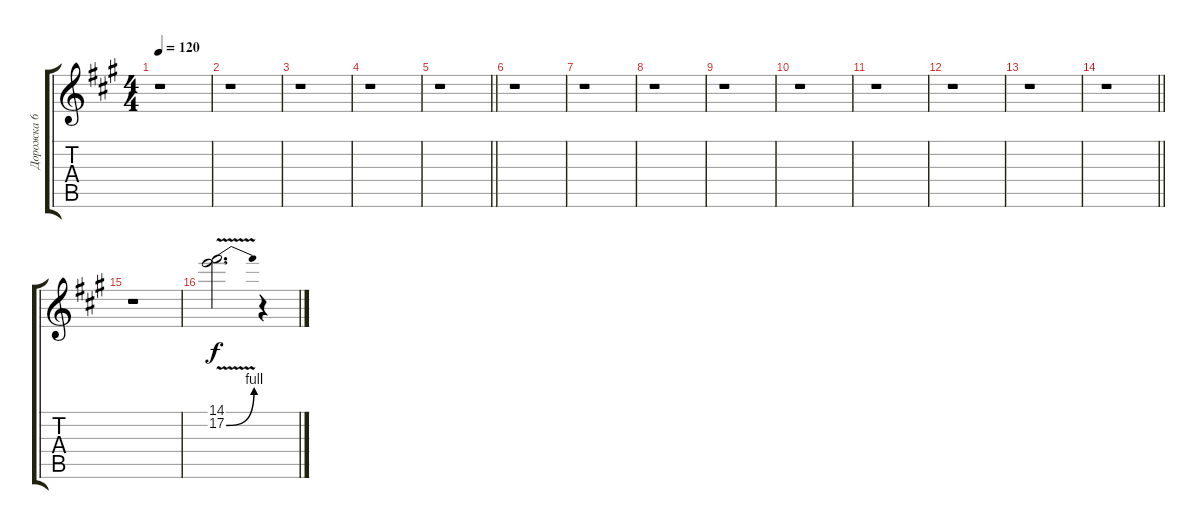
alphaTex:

\track ("Дорожка 6" "Дорожка 6") {instrument distortionguitar}
\staff {score tabs}
\tuning (E4 B3 G3 D3 A2 E2) {hide}
\ts (4 4)
\tempo 120
\clef g2
\ks a
r.1{dy f} |
r.1 |
r.1 |
r.1 |
\barLineRight lightlight
r.1 |
r.1 |
r.1 |
r.1 |
r.1 |
r.1 |
r.1 |
r.1 |
r.1 |
\barLineRight lightlight
r.1 |
r.1 |
(14.1 17.2{be (bend 0 0 60 4) v}).2{d} r.4
